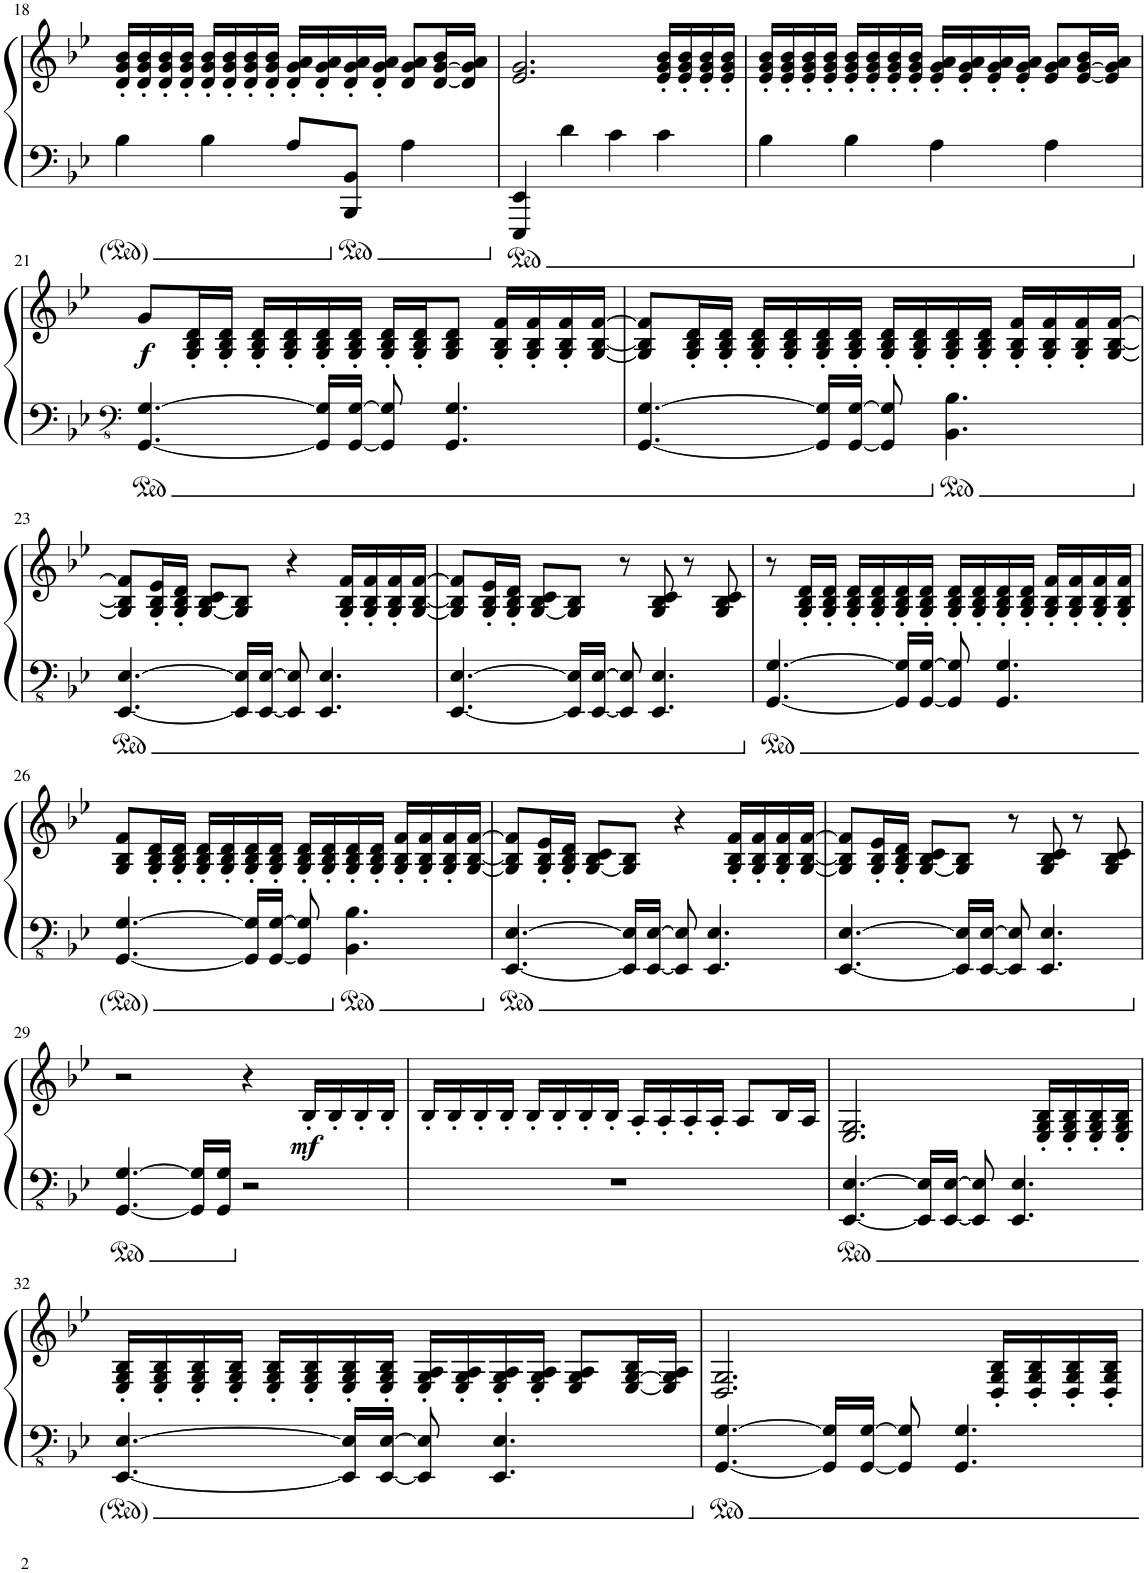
**kern	**kern	**dynam
*part1	*part1	*part1
*staff2	*staff1	*staff1/2
*I"Piano	*	*
*I'Pno.	*	*
!!LO:PB:g=z
*clefF4	*clefG2	*
*k[b-e-]	*k[b-e-]	*
*M4/4	*M4/4	*
=18	=18	=18
4B-\	16d/' 16g/' 16b-/'LL	.
.	16d/' 16g/' 16b-/'	.
.	16d/' 16g/' 16b-/'	.
.	16d/' 16g/' 16b-/'JJ	.
4B-\	16d/' 16g/' 16b-/'LL	.
.	16d/' 16g/' 16b-/'	.
.	16d/' 16g/' 16b-/'	.
.	16d/' 16g/' 16b-/'JJ	.
8A/L	16d/' 16g/' 16a/'LL	.
.	16d/' 16g/' 16a/'	.
8BBB-/ 8BB-/J	16d/' 16g/' 16a/'	.
.	16d/' 16g/' 16a/'JJ	.
4A\	8d/ 8g/ 8a/L	.
.	[16d/ [16g/ 16b-/L	.
.	16d/] 16g/] 16a/JJ	.
=19	=19	=19
4EEE-/ 4EE-/	2.e-/ 2.g/	.
4d\	.	.
4c\	.	.
4c\	16e-/' 16g/' 16b-/'LL	.
.	16e-/' 16g/' 16b-/'	.
.	16e-/' 16g/' 16b-/'	.
.	16e-/' 16g/' 16b-/'JJ	.
=20	=20	=20
4B-\	16e-/' 16g/' 16b-/'LL	.
.	16e-/' 16g/' 16b-/'	.
.	16e-/' 16g/' 16b-/'	.
.	16e-/' 16g/' 16b-/'JJ	.
4B-\	16e-/' 16g/' 16b-/'LL	.
.	16e-/' 16g/' 16b-/'	.
.	16e-/' 16g/' 16b-/'	.
.	16e-/' 16g/' 16b-/'JJ	.
4A\	16e-/' 16g/' 16a/'LL	.
.	16e-/' 16g/' 16a/'	.
.	16e-/' 16g/' 16a/'	.
.	16e-/' 16g/' 16a/'JJ	.
4A\	8e-/ 8g/ 8a/L	.
.	[16e-/ [16g/ 16b-/L	.
.	16e-/] 16g/] 16a/JJ	.
!!LO:LB:g=z
=21	=21	=21
*clefFv4	*	*
!	!	!LO:DY:b
[4.GGG/ [4.GG/	8g/L	f
.	16G/' 16B-/' 16d/'L	.
.	16G/' 16B-/' 16d/'JJ	.
.	16G/' 16B-/' 16d/'LL	.
.	16G/' 16B-/' 16d/'	.
16GGG/] 16GG/]LL	16G/' 16B-/' 16d/'	.
[16GGG/ [16GG/JJ	16G/' 16B-/' 16d/'JJ	.
8GGG/] 8GG/]	16G/' 16B-/' 16d/'LL	.
.	16G/' 16B-/' 16d/'J	.
4.GGG/ 4.GG/	8G/ 8B-/ 8d/J	.
.	16G/' 16B-/' 16f/'LL	.
.	16G/' 16B-/' 16f/'	.
.	16G/' 16B-/' 16f/'	.
.	[16G/ [16B-/ [16f/JJ	.
=22	=22	=22
[4.GGG/ [4.GG/	8G/] 8B-/] 8f/]L	.
.	16G/' 16B-/' 16d/'L	.
.	16G/' 16B-/' 16d/'JJ	.
.	16G/' 16B-/' 16d/'LL	.
.	16G/' 16B-/' 16d/'	.
16GGG/] 16GG/]LL	16G/' 16B-/' 16d/'	.
[16GGG/ [16GG/JJ	16G/' 16B-/' 16d/'JJ	.
8GGG/] 8GG/]	16G/' 16B-/' 16d/'LL	.
.	16G/' 16B-/' 16d/'	.
4.BBB-\ 4.BB-\	16G/' 16B-/' 16d/'	.
.	16G/' 16B-/' 16d/'JJ	.
.	16G/' 16B-/' 16f/'LL	.
.	16G/' 16B-/' 16f/'	.
.	16G/' 16B-/' 16f/'	.
.	[16G/ [16B-/ [16f/JJ	.
!!LO:LB:g=z
=23	=23	=23
[4.EEE-/ [4.EE-/	8G/] 8B-/] 8f/]L	.
.	16G/' 16B-/' 16e-/'L	.
.	16G/' 16B-/' 16d/'JJ	.
.	[8G/ 8B-/ 8c/L	.
16EEE-/] 16EE-/]LL	8G/] 8B-/J	.
[16EEE-/ [16EE-/JJ	.	.
8EEE-/] 8EE-/]	4r	.
4.EEE-/ 4.EE-/	.	.
.	16G/' 16B-/' 16f/'LL	.
.	16G/' 16B-/' 16f/'	.
.	16G/' 16B-/' 16f/'	.
.	[16G/ [16B-/ [16f/JJ	.
=24	=24	=24
[4.EEE-/ [4.EE-/	8G/] 8B-/] 8f/]L	.
.	16G/' 16B-/' 16e-/'L	.
.	16G/' 16B-/' 16d/'JJ	.
.	[8G/ 8B-/ 8c/L	.
16EEE-/] 16EE-/]LL	8G/] 8B-/J	.
[16EEE-/ [16EE-/JJ	.	.
8EEE-/] 8EE-/]	8r	.
4.EEE-/ 4.EE-/	8G/ 8B-/ 8c/	.
.	8r	.
.	8G/ 8B-/ 8c/	.
=25	=25	=25
[4.GGG/ [4.GG/	8r	.
.	16G/' 16B-/' 16d/'LL	.
.	16G/' 16B-/' 16d/'JJ	.
.	16G/' 16B-/' 16d/'LL	.
.	16G/' 16B-/' 16d/'	.
16GGG/] 16GG/]LL	16G/' 16B-/' 16d/'	.
[16GGG/ [16GG/JJ	16G/' 16B-/' 16d/'JJ	.
8GGG/] 8GG/]	16G/' 16B-/' 16d/'LL	.
.	16G/' 16B-/' 16d/'	.
4.GGG/ 4.GG/	16G/' 16B-/' 16d/'	.
.	16G/' 16B-/' 16d/'JJ	.
.	16G/' 16B-/' 16f/'LL	.
.	16G/' 16B-/' 16f/'	.
.	16G/' 16B-/' 16f/'	.
.	16G/' 16B-/' 16f/'JJ	.
!!LO:LB:g=z
=26	=26	=26
[4.GGG/ [4.GG/	8G/ 8B-/ 8f/L	.
.	16G/' 16B-/' 16d/'L	.
.	16G/' 16B-/' 16d/'JJ	.
.	16G/' 16B-/' 16d/'LL	.
.	16G/' 16B-/' 16d/'	.
16GGG/] 16GG/]LL	16G/' 16B-/' 16d/'	.
[16GGG/ [16GG/JJ	16G/' 16B-/' 16d/'JJ	.
8GGG/] 8GG/]	16G/' 16B-/' 16d/'LL	.
.	16G/' 16B-/' 16d/'	.
4.BBB-\ 4.BB-\	16G/' 16B-/' 16d/'	.
.	16G/' 16B-/' 16d/'JJ	.
.	16G/' 16B-/' 16f/'LL	.
.	16G/' 16B-/' 16f/'	.
.	16G/' 16B-/' 16f/'	.
.	[16G/ [16B-/ [16f/JJ	.
=27	=27	=27
[4.EEE-/ [4.EE-/	8G/] 8B-/] 8f/]L	.
.	16G/' 16B-/' 16e-/'L	.
.	16G/' 16B-/' 16d/'JJ	.
.	[8G/ 8B-/ 8c/L	.
16EEE-/] 16EE-/]LL	8G/] 8B-/J	.
[16EEE-/ [16EE-/JJ	.	.
8EEE-/] 8EE-/]	4r	.
4.EEE-/ 4.EE-/	.	.
.	16G/' 16B-/' 16f/'LL	.
.	16G/' 16B-/' 16f/'	.
.	16G/' 16B-/' 16f/'	.
.	[16G/ [16B-/ [16f/JJ	.
=28	=28	=28
[4.EEE-/ [4.EE-/	8G/] 8B-/] 8f/]L	.
.	16G/' 16B-/' 16e-/'L	.
.	16G/' 16B-/' 16d/'JJ	.
.	[8G/ 8B-/ 8c/L	.
16EEE-/] 16EE-/]LL	8G/] 8B-/J	.
[16EEE-/ [16EE-/JJ	.	.
8EEE-/] 8EE-/]	8r	.
4.EEE-/ 4.EE-/	8G/ 8B-/ 8c/	.
.	8r	.
.	8G/ 8B-/ 8c/	.
!!LO:LB:g=z
=29	=29	=29
[4.GGG/ [4.GG/	2r	.
16GGG/] 16GG/]LL	.	.
16GGG/ 16GG/JJ	.	.
2r	4r	.
!	!	!LO:DY:b
.	16B-'/LL	mf
.	16B-'/	.
.	16B-'/	.
.	16B-'/JJ	.
=30	=30	=30
1r	16B-'/LL	.
.	16B-'/	.
.	16B-'/	.
.	16B-'/JJ	.
.	16B-'/LL	.
.	16B-'/	.
.	16B-'/	.
.	16B-'/JJ	.
.	16A'/LL	.
.	16A'/	.
.	16A'/	.
.	16A'/JJ	.
.	8A/L	.
.	16B-/L	.
.	16A/JJ	.
=31	=31	=31
[4.EEE-/ [4.EE-/	2.E-/ 2.G/	.
16EEE-/] 16EE-/]LL	.	.
[16EEE-/ [16EE-/JJ	.	.
8EEE-/] 8EE-/]	.	.
4.EEE-/ 4.EE-/	.	.
.	16E-/' 16G/' 16B-/'LL	.
.	16E-/' 16G/' 16B-/'	.
.	16E-/' 16G/' 16B-/'	.
.	16E-/' 16G/' 16B-/'JJ	.
!!LO:LB:g=z
=32	=32	=32
[4.EEE-/ [4.EE-/	16E-/' 16G/' 16B-/'LL	.
.	16E-/' 16G/' 16B-/'	.
.	16E-/' 16G/' 16B-/'	.
.	16E-/' 16G/' 16B-/'JJ	.
.	16E-/' 16G/' 16B-/'LL	.
.	16E-/' 16G/' 16B-/'	.
16EEE-/] 16EE-/]LL	16E-/' 16G/' 16B-/'	.
[16EEE-/ [16EE-/JJ	16E-/' 16G/' 16B-/'JJ	.
8EEE-/] 8EE-/]	16E-/' 16G/' 16A/'LL	.
.	16E-/' 16G/' 16A/'	.
4.EEE-/ 4.EE-/	16E-/' 16G/' 16A/'	.
.	16E-/' 16G/' 16A/'JJ	.
.	8E-/ 8G/ 8A/L	.
.	[16E-/ [16G/ 16B-/L	.
.	16E-/] 16G/] 16A/JJ	.
=33	=33	=33
[4.GGG/ [4.GG/	2.D/ 2.G/	.
16GGG/] 16GG/]LL	.	.
[16GGG/ [16GG/JJ	.	.
8GGG/] 8GG/]	.	.
4.GGG/ 4.GG/	.	.
.	16D/' 16G/' 16B-/'LL	.
.	16D/' 16G/' 16B-/'	.
.	16D/' 16G/' 16B-/'	.
.	16D/' 16G/' 16B-/'JJ	.
=	=	=
*-	*-	*-
